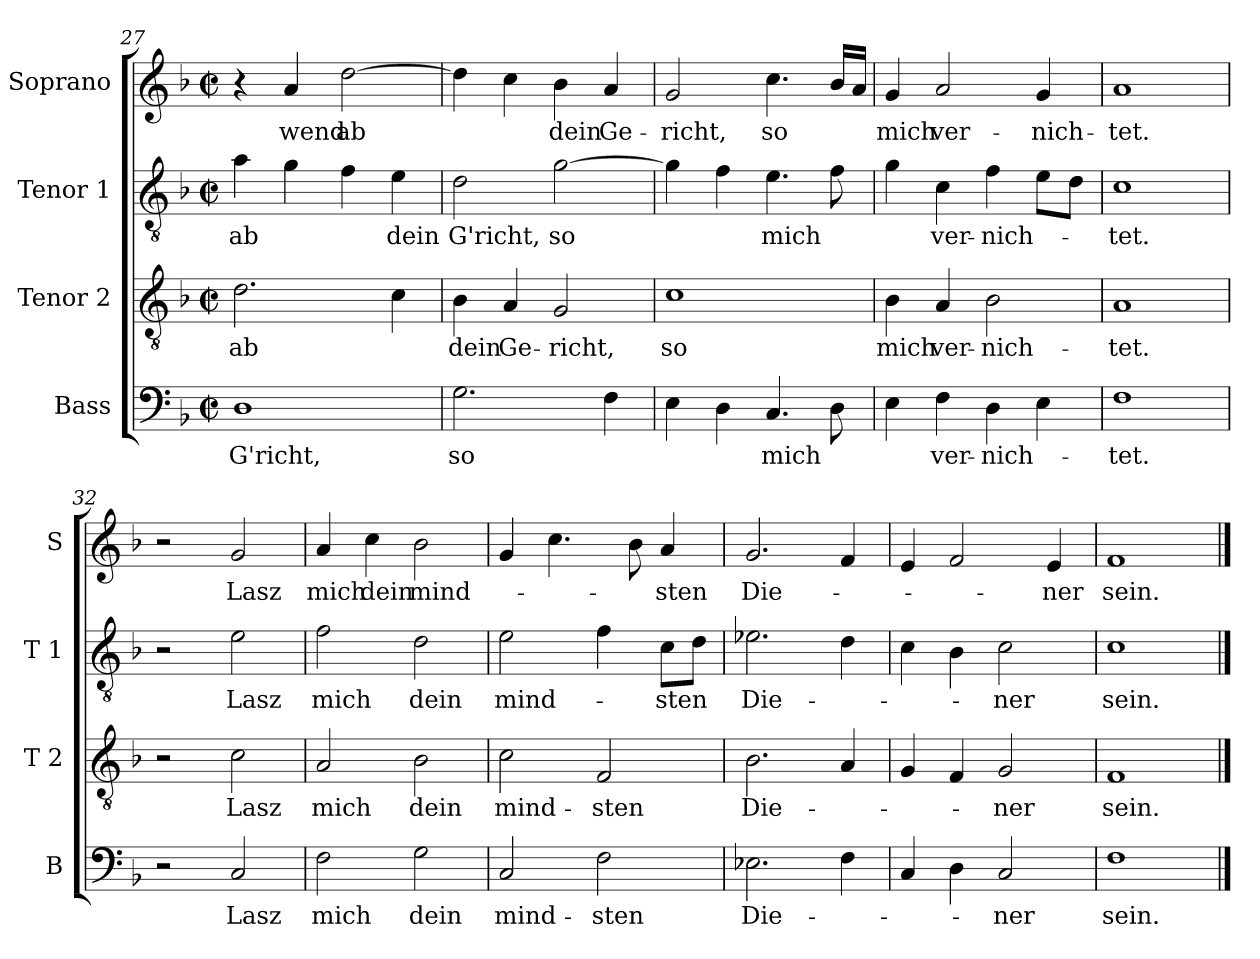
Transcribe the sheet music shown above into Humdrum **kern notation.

**kern	**text	**kern	**text	**kern	**text	**kern	**text
*part4	*part4	*part3	*part3	*part2	*part2	*part1	*part1
*staff4	*staff4	*staff3	*staff3	*staff2	*staff2	*staff1	*staff1
*I"Bass	*	*I"Tenor 2	*	*I"Tenor 1	*	*I"Soprano	*
*I'B	*	*I'T 2	*	*I'T 1	*	*I'S	*
!!LO:PB:g=z
*clefF4	*	*clefGv2	*	*clefGv2	*	*clefG2	*
*k[b-]	*	*k[b-]	*	*k[b-]	*	*k[b-]	*
*F:	*	*F:	*	*F:	*	*F:	*
*M2/2	*	*M2/2	*	*M2/2	*	*M2/2	*
*met(c|)	*	*met(c|)	*	*met(c|)	*	*met(c|)	*
=27	=27	=27	=27	=27	=27	=27	=27
!	!LO:LY:b	!	!LO:LY:b	!	!LO:LY:b	!	!
1D	G'richt,	2.d\	ab	4a\	ab	4r	.
!	!	!	!	!	!	!	!LO:LY:b
.	.	.	.	4g\	.	4a/	wend
!	!	!	!	!	!	!	!LO:LY:b
.	.	.	.	4f\	.	[2dd\	ab
!	!	!	!	!	!LO:LY:b	!	!
.	.	4c\	.	4e\	dein	.	.
=28	=28	=28	=28	=28	=28	=28	=28
!	!LO:LY:b	!	!LO:LY:b	!	!LO:LY:b	!	!
2.G\	so	4B-\	dein	2d\	G'richt,	4dd\]	.
!	!	!	!LO:LY:b	!	!	!	!
.	.	4A/	Ge-	.	.	4cc\	.
!	!	!	!LO:LY:b	!	!LO:LY:b	!	!LO:LY:b
.	.	2G/	-richt,	[2g\	so	4b-\	dein
!	!	!	!	!	!	!	!LO:LY:b
4F\	.	.	.	.	.	4a/	Ge-
=29	=29	=29	=29	=29	=29	=29	=29
!	!	!	!LO:LY:b	!	!	!	!LO:LY:b
4E\	.	1c	so	4g\]	.	2g/	-richt,
4D\	.	.	.	4f\	.	.	.
!	!LO:LY:b	!	!	!	!LO:LY:b	!	!LO:LY:b
4.C/	mich	.	.	4.e\	mich	4.cc\	so
8D\	.	.	.	8f\	.	16b-/LL	.
.	.	.	.	.	.	16a/JJ	.
=30	=30	=30	=30	=30	=30	=30	=30
!	!	!	!LO:LY:b	!	!	!	!LO:LY:b
4E\	.	4B-\	mich	4g\	.	4g/	mich
!	!LO:LY:b	!	!LO:LY:b	!	!LO:LY:b	!	!LO:LY:b
4F\	ver-	4A/	ver-	4c\	ver-	2a/	ver-
!	!LO:LY:b	!	!LO:LY:b	!	!LO:LY:b	!	!
4D\	-nich-	2B-\	-nich-	4f\	-nich-	.	.
!	!	!	!	!	!	!	!LO:LY:b
4E\	.	.	.	8e\L	.	4g/	-nich-
.	.	.	.	8d\J	.	.	.
=31	=31	=31	=31	=31	=31	=31	=31
!	!LO:LY:b	!	!LO:LY:b	!	!LO:LY:b	!	!LO:LY:b
1F	-tet.	1A	-tet.	1c	-tet.	1a	-tet.
!!LO:LB:g=z
=32	=32	=32	=32	=32	=32	=32	=32
2r	.	2r	.	2r	.	2r	.
!	!LO:LY:b	!	!LO:LY:b	!	!LO:LY:b	!	!LO:LY:b
2C/	Lasz	2c\	Lasz	2e\	Lasz	2g/	Lasz
=33	=33	=33	=33	=33	=33	=33	=33
!	!LO:LY:b	!	!LO:LY:b	!	!LO:LY:b	!	!LO:LY:b
2F\	mich	2A/	mich	2f\	mich	4a/	mich
!	!	!	!	!	!	!	!LO:LY:b
.	.	.	.	.	.	4cc\	dein
!	!LO:LY:b	!	!LO:LY:b	!	!LO:LY:b	!	!LO:LY:b
2G\	dein	2B-\	dein	2d\	dein	2b-\	mind-
=34	=34	=34	=34	=34	=34	=34	=34
!	!LO:LY:b	!	!LO:LY:b	!	!LO:LY:b	!	!
2C/	mind-	2c\	mind-	2e\	mind-	4g/	.
.	.	.	.	.	.	4.cc\	.
!	!LO:LY:b	!	!LO:LY:b	!	!	!	!
2F\	-sten	2F/	-sten	4f\	.	.	.
.	.	.	.	.	.	8b-\	.
!	!	!	!	!	!LO:LY:b	!	!LO:LY:b
.	.	.	.	8c\L	-sten	4a/	-sten
.	.	.	.	8d\J	.	.	.
=35	=35	=35	=35	=35	=35	=35	=35
!	!LO:LY:b	!	!LO:LY:b	!	!LO:LY:b	!	!LO:LY:b
2.E-X\	Die-	2.B-\	Die-	2.e-X\	Die-	2.g/	Die-
4F\	.	4A/	.	4d\	.	4f/	.
=36	=36	=36	=36	=36	=36	=36	=36
4C/	.	4G/	.	4c\	.	4e/	.
4D\	.	4F/	.	4B-\	.	2f/	.
!	!LO:LY:b	!	!LO:LY:b	!	!LO:LY:b	!	!
2C/	-ner	2G/	-ner	2c\	-ner	.	.
!	!	!	!	!	!	!	!LO:LY:b
.	.	.	.	.	.	4e/	-ner
=37	=37	=37	=37	=37	=37	=37	=37
!	!LO:LY:b	!	!LO:LY:b	!	!LO:LY:b	!	!LO:LY:b
1F	sein.	1F	sein.	1c	sein.	1f	sein.
==	==	==	==	==	==	==	==
*-	*-	*-	*-	*-	*-	*-	*-
